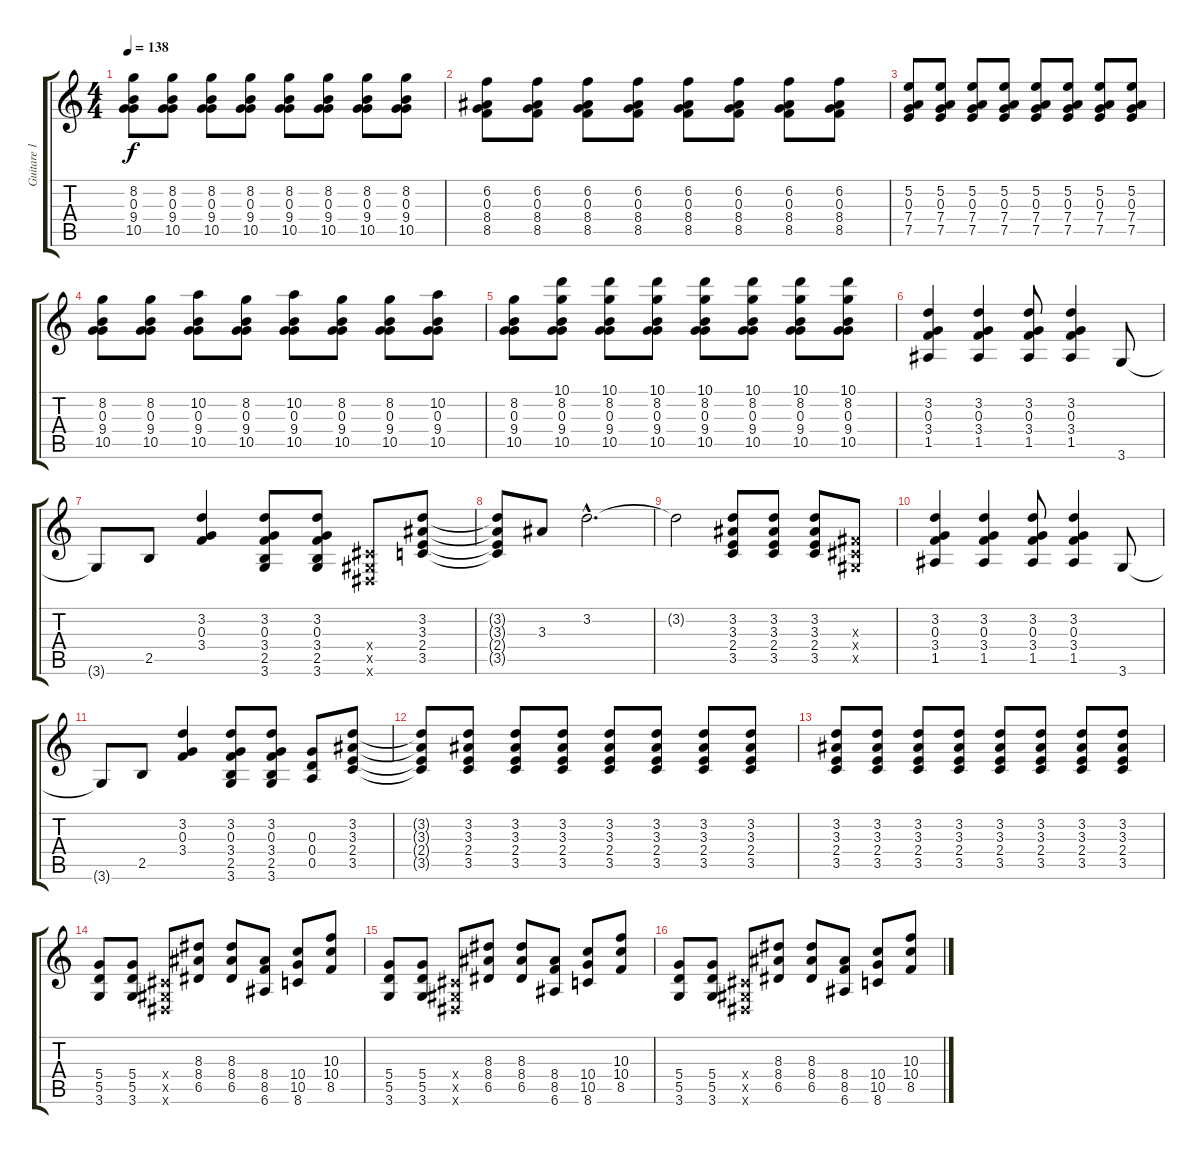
\track ("Guitare 1" "Guitare 1") {instrument distortionguitar}
\staff {score tabs}
\tuning (E4 B3 G3 D3 A2 E2) {hide}
\ts (4 4)
\tempo 138
\clef g2
\ks c
(8.2 0.3 9.4 10.5).8{dy f} (8.2 0.3 9.4 10.5).8 (8.2 0.3 9.4 10.5).8 (8.2 0.3 9.4 10.5).8 (8.2 0.3 9.4 10.5).8 (8.2 0.3 9.4 10.5).8 (8.2 0.3 9.4 10.5).8 (8.2 0.3 9.4 10.5).8 |
(6.2 0.3 8.4 8.5).8 (6.2 0.3 8.4 8.5).8 (6.2 0.3 8.4 8.5).8 (6.2 0.3 8.4 8.5).8 (6.2 0.3 8.4 8.5).8 (6.2 0.3 8.4 8.5).8 (6.2 0.3 8.4 8.5).8 (6.2 0.3 8.4 8.5).8 |
(5.2 0.3 7.4 7.5).8 (5.2 0.3 7.4 7.5).8 (5.2 0.3 7.4 7.5).8 (5.2 0.3 7.4 7.5).8 (5.2 0.3 7.4 7.5).8 (5.2 0.3 7.4 7.5).8 (5.2 0.3 7.4 7.5).8 (5.2 0.3 7.4 7.5).8 |
(8.2 0.3 9.4 10.5).8 (8.2 0.3 9.4 10.5).8 (10.2 0.3 9.4 10.5).8 (8.2 0.3 9.4 10.5).8 (10.2 0.3 9.4 10.5).8 (8.2 0.3 9.4 10.5).8 (8.2 0.3 9.4 10.5).8 (10.2 0.3 9.4 10.5).8 |
(8.2 0.3 9.4 10.5).8 (10.1 8.2 0.3 9.4 10.5).8 (10.1 8.2 0.3 9.4 10.5).8 (10.1 8.2 0.3 9.4 10.5).8 (10.1 8.2 0.3 9.4 10.5).8 (10.1 8.2 0.3 9.4 10.5).8 (10.1 8.2 0.3 9.4 10.5).8 (10.1 8.2 0.3 9.4 10.5).8 |
(3.2 0.3 3.4 1.5).4 (3.2 0.3 3.4 1.5).4 (3.2 0.3 3.4 1.5).8 (3.2 0.3 3.4 1.5).4 3.6.8 |
3.6{t}.8 2.5.8 (3.2 0.3 3.4).4 (3.2 0.3 3.4 2.5 3.6).8 (3.2 0.3 3.4 2.5 3.6).8 (-1.4{x} -1.5{x} -1.6{x}).8 (3.2 3.3 2.4 3.5).8 |
(3.2{t} 3.3{t} 2.4{t} 3.5{t}).8 3.3.8 3.2{hac}.2{d} |
3.2{t}.2 (3.2 3.3 2.4 3.5).8 (3.2 3.3 2.4 3.5).8 (3.2 3.3 2.4 3.5).8 (-1.3{x} -1.4{x} -1.5{x}).8 |
(3.2 0.3 3.4 1.5).4 (3.2 0.3 3.4 1.5).4 (3.2 0.3 3.4 1.5).8 (3.2 0.3 3.4 1.5).4 3.6.8 |
3.6{t}.8 2.5.8 (3.2 0.3 3.4).4 (3.2 0.3 3.4 2.5 3.6).8 (3.2 0.3 3.4 2.5 3.6).8 (0.3 0.4 0.5).8 (3.2 3.3 2.4 3.5).8 |
(3.2{t} 3.3{t} 2.4{t} 3.5{t}).8 (3.2 3.3 2.4 3.5).8 (3.2 3.3 2.4 3.5).8 (3.2 3.3 2.4 3.5).8 (3.2 3.3 2.4 3.5).8 (3.2 3.3 2.4 3.5).8 (3.2 3.3 2.4 3.5).8 (3.2 3.3 2.4 3.5).8 |
(3.2 3.3 2.4 3.5).8 (3.2 3.3 2.4 3.5).8 (3.2 3.3 2.4 3.5).8 (3.2 3.3 2.4 3.5).8 (3.2 3.3 2.4 3.5).8 (3.2 3.3 2.4 3.5).8 (3.2 3.3 2.4 3.5).8 (3.2 3.3 2.4 3.5).8 |
(5.4 5.5 3.6).8 (5.4 5.5 3.6).8 (-1.4{x} -1.5{x} -1.6{x}).8 (8.3 8.4 6.5).8 (8.3 8.4 6.5).8 (8.4 8.5 6.6).8 (10.4 10.5 8.6).8 (10.3 10.4 8.5).8 |
(5.4 5.5 3.6).8 (5.4 5.5 3.6).8 (-1.4{x} -1.5{x} -1.6{x}).8 (8.3 8.4 6.5).8 (8.3 8.4 6.5).8 (8.4 8.5 6.6).8 (10.4 10.5 8.6).8 (10.3 10.4 8.5).8 |
(5.4 5.5 3.6).8 (5.4 5.5 3.6).8 (-1.4{x} -1.5{x} -1.6{x}).8 (8.3 8.4 6.5).8 (8.3 8.4 6.5).8 (8.4 8.5 6.6).8 (10.4 10.5 8.6).8 (10.3 10.4 8.5).8
